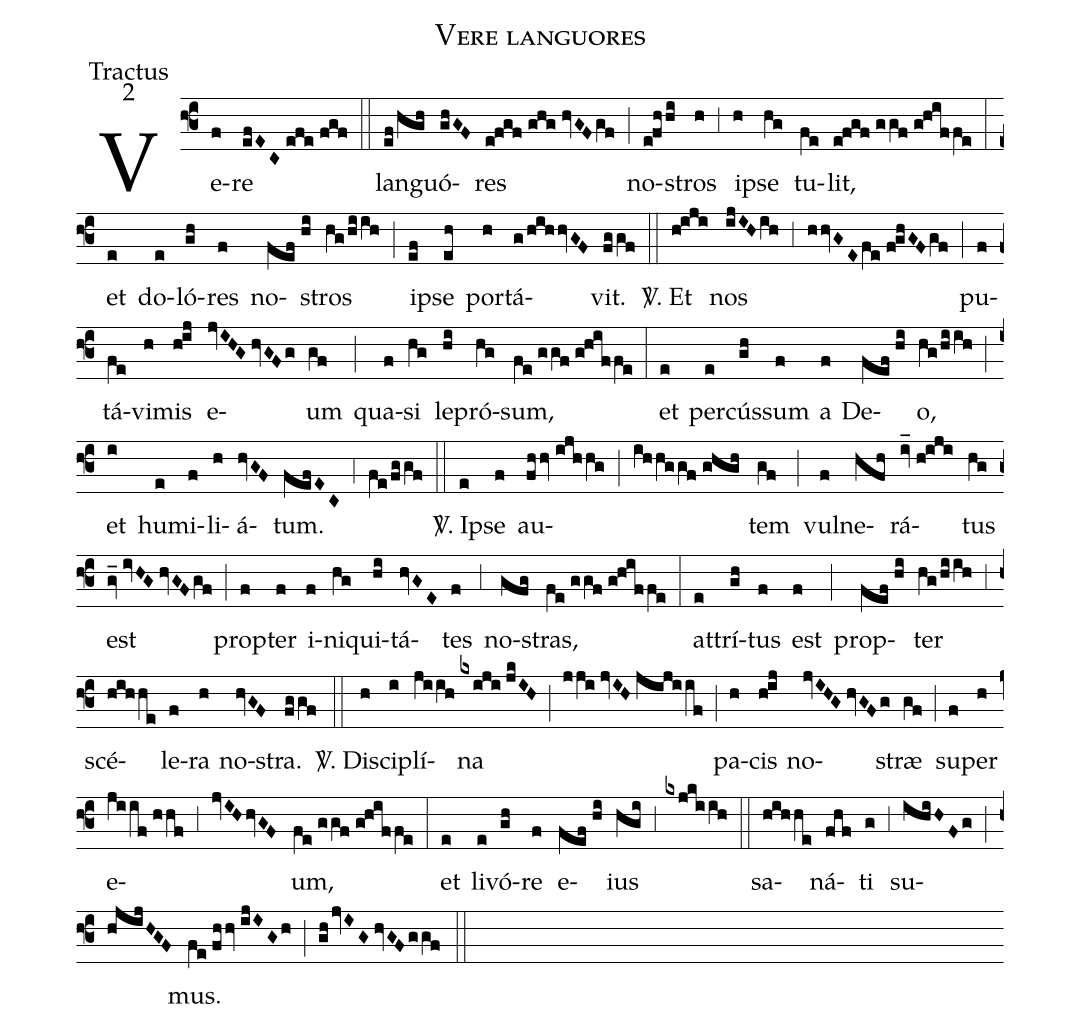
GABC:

name:Vere languores;
office-part:Tractus;
mode:2;
%%
(f3) Ve(f)re(efEC//efe//fgf) (::)
lan(ef/hgh)guó(ghGF)res(e!fgf//ghg//hvGF/gf) (;) no(e!fhhi)stros(h) (,3) i(h)pse(hg) tu(fe)lit,(e!fgf//ggf//g!hiffe) (:)
et(e) do(e)ló(gh)res(f) no(fef//hi)stros(hg/hiih) (;) i(ef)pse(eh) por(h)tá(g/hihhvGF)vit.(fggf) (::)

<sp>V/</sp>. Et(h!iji) nos(ijIH/ih) (,3) (hhvGE/fe//f!ghGF/gf) (;) pu(f)tá(fe)vi(h)mis(h!ij) e(jvIHG//hvGFg)um(gf) (;) qua(f)si(hg) le(hi)pró(hg)sum,(fe//ggf//g!hiffe) (:)
et(e) per(e)cús(gh)sum(f) a(f) De(fef//hi)o,(hg/hiih) (;) et(i) hu(e)mi(f)li(h)á(hvGF)tum.(fefEC) (,4) (fe/fggf) (::)

<sp>V/</sp>. I(e)pse(f) au(fhhv//ijhhg)(;)(ihhggf//ghgh)tem(gf) (;) vul(f)ne(hfh)rá(iv_//h!iji)tus(hg) est(gv_//ivHG//hvGF/gf) (;) prop(f)ter(f) i(f)ni(hg)qui(hi)tá(hvGE)tes(f) (,3) no(gfg)stras,(fe//ggf//g!hiffe) (:)
at(e)trí(gh)tus(f) est(f) (;) prop(fef//hi)ter(hg/hiih) (,3) scé(hihhe)le(f)ra(h) no(hvGF)stra.(fggf) (::)

<sp>V/</sp>. Di(h)sci(i)plí(jiih)na(kxiji//jkIH) (;) (jji//jvIH//jijiif) (;) pa(h)cis(h!ij) no(jvIHG//hvGFg)stræ(gf) (;) su(f)per(h) e(jiif//hhf)(,3)(jvIH/hvGF)um,(fe//ggf//g!hiffe) (:)
et(e) li(e)vó(gh)re(f) e(fef//hi)ius(hgi) (,3) (kxjkiih) (::)
sa(hihhe)ná(fhf)ti(g) (,3) su(ihiHFg)(;)(hjijHGF)mus.(fe//fhhv//ijIGh) (;) (gh/jvIG//hvGF/ggf) (::)
